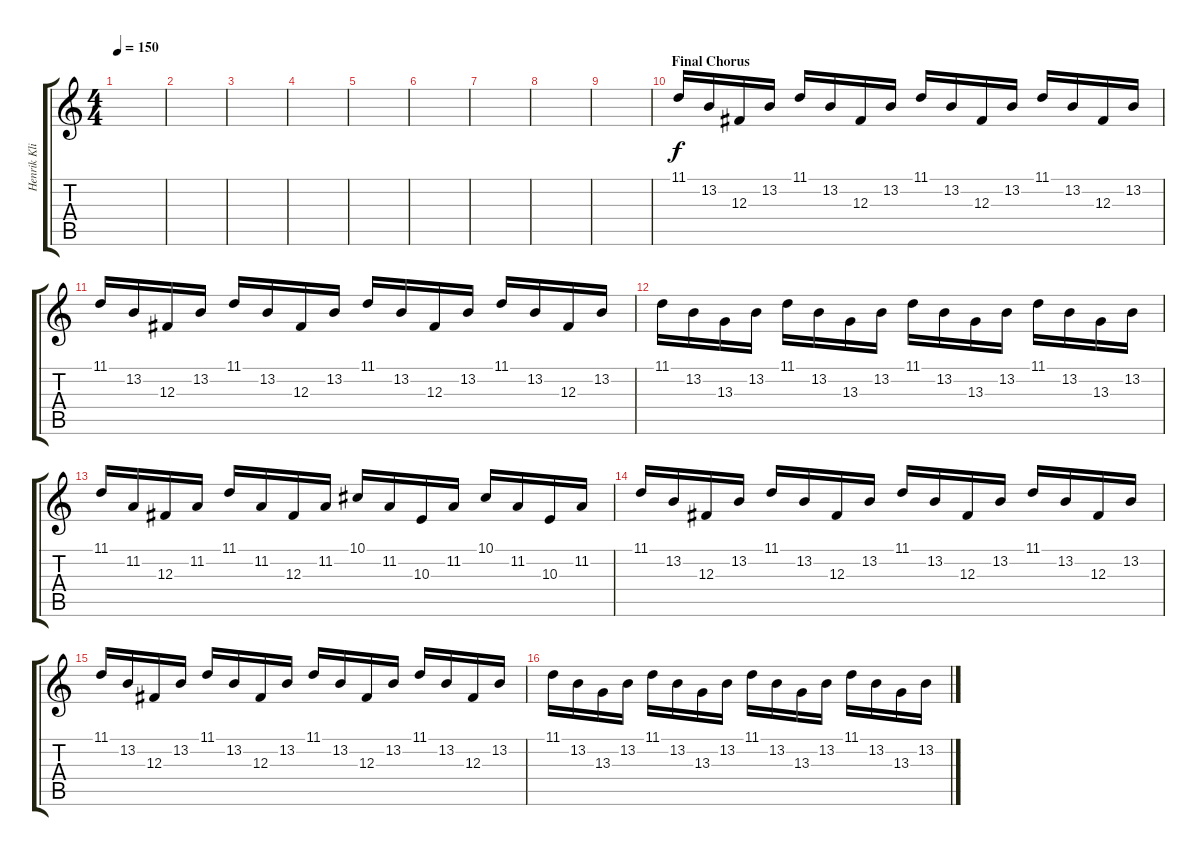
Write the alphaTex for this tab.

\track ("Henrik Klingenberg - Piano" "Henrik Kli") {instrument brightacousticpiano}
\staff {score tabs}
\tuning (Eb4 Bb3 Gb3 Db3 Ab2 Eb2) {hide}
\ts (4 4)
\tempo 150
\clef g2
\ks c
|
|
|
|
|
|
|
|
|
\section ("" "Final Chorus")
11.1.16{volume 13 instrument harpsichord} 13.2.16 12.3.16 13.2.16 11.1.16 13.2.16 12.3.16 13.2.16 11.1.16 13.2.16 12.3.16 13.2.16 11.1.16 13.2.16 12.3.16 13.2.16 |
11.1.16 13.2.16 12.3.16 13.2.16 11.1.16 13.2.16 12.3.16 13.2.16 11.1.16 13.2.16 12.3.16 13.2.16 11.1.16 13.2.16 12.3.16 13.2.16 |
11.1.16 13.2.16 13.3.16 13.2.16 11.1.16 13.2.16 13.3.16 13.2.16 11.1.16 13.2.16 13.3.16 13.2.16 11.1.16 13.2.16 13.3.16 13.2.16 |
11.1.16 11.2.16 12.3.16 11.2.16 11.1.16 11.2.16 12.3.16 11.2.16 10.1.16 11.2.16 10.3.16 11.2.16 10.1.16 11.2.16 10.3.16 11.2.16 |
11.1.16 13.2.16 12.3.16 13.2.16 11.1.16 13.2.16 12.3.16 13.2.16 11.1.16 13.2.16 12.3.16 13.2.16 11.1.16 13.2.16 12.3.16 13.2.16 |
11.1.16 13.2.16 12.3.16 13.2.16 11.1.16 13.2.16 12.3.16 13.2.16 11.1.16 13.2.16 12.3.16 13.2.16 11.1.16 13.2.16 12.3.16 13.2.16 |
11.1.16 13.2.16 13.3.16 13.2.16 11.1.16 13.2.16 13.3.16 13.2.16 11.1.16 13.2.16 13.3.16 13.2.16 11.1.16 13.2.16 13.3.16 13.2.16
